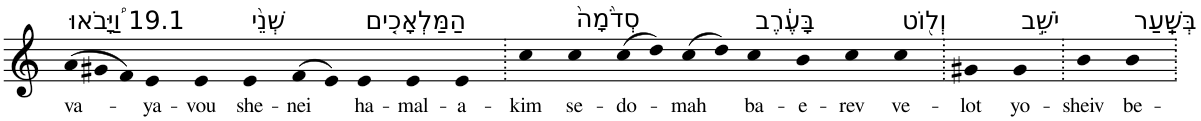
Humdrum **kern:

**kern	**text
*part1	*part1
*staff1	*staff1
*I"Piano	*
*I'Pno	*
*clefG2	*
*k[]	*
*Xtuplet	*
=1	=1
!LO:TX:a:t=19.1 וַ֠יָּבֹאוּ	!
!	!LO:LY:b
(>12a	va-
12g#X	.
12f)	.
!	!LO:LY:b
4e	-ya-
!	!LO:LY:b
4e	-vou
!LO:TX:a:t=שְׁנֵ֨י	!
!	!LO:LY:b
4e	she-
!	!LO:LY:b
(>8f	-nei
8e)	.
!LO:TX:a:t=הַמַּלְאָכִ֤ים	!
!	!LO:LY:b
4e	ha-
!	!LO:LY:b
4e	-mal-
!	!LO:LY:b
4e	-a-
=2.	=2.
!	!LO:LY:b
4cc	-kim
!LO:TX:a:t=סְדֹ֙מָה֙	!
!	!LO:LY:b
4cc	se-
!	!LO:LY:b
(>8cc	-do-
8dd)	.
!	!LO:LY:b
(>8cc	-mah
8dd)	.
!LO:TX:a:t=בָּעֶ֔רֶב	!
!	!LO:LY:b
4cc	ba-
!	!LO:LY:b
4b	-e-
!	!LO:LY:b
4cc	-rev
!LO:TX:a:t=וְל֖וֹט	!
!	!LO:LY:b
4cc	ve-
=3.	=3.
!	!LO:LY:b
4g#X	-lot
!LO:TX:a:t=יֹשֵׁ֣ב	!
!	!LO:LY:b
4g#	yo-
=4.	=4.
!	!LO:LY:b
4b	-sheiv
!LO:TX:a:t=בְּשַֽׁעַר	!
!	!LO:LY:b
4b	be-
=.	=.
*-	*-
